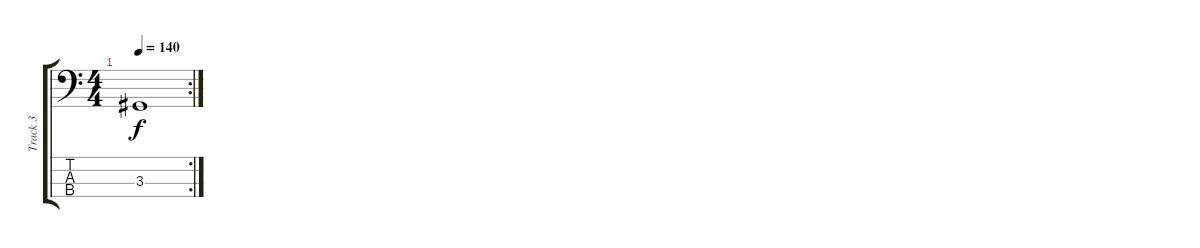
\track ("Track 3" "Track 3") {instrument electricbassfinger}
\staff {score tabs}
\tuning (Eb2 Bb1 F1 C1) {hide}
\rc 2
\ts (4 4)
\tempo 140
\clef f4
\ks c
3.3.1{dy f}
